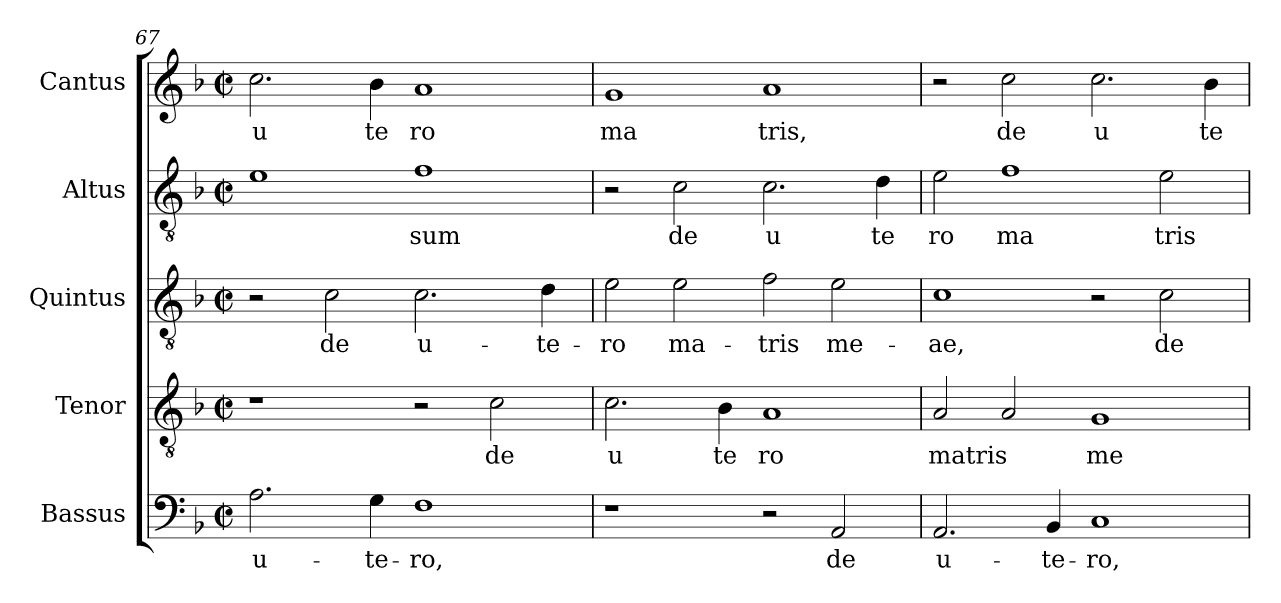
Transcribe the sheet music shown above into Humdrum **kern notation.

**kern	**text	**kern	**text	**kern	**text	**kern	**text	**kern	**text
*part5	*part5	*part4	*part4	*part3	*part3	*part2	*part2	*part1	*part1
*staff5	*staff5	*staff4	*staff4	*staff3	*staff3	*staff2	*staff2	*staff1	*staff1
*I"Bassus	*	*I"Tenor	*	*I"Quintus	*	*I"Altus	*	*I"Cantus	*
!!LO:LB:g=z
*clefF4	*	*clefGv2	*	*clefGv2	*	*clefGv2	*	*clefG2	*
*k[b-]	*	*k[b-]	*	*k[b-]	*	*k[b-]	*	*k[b-]	*
*F:	*	*F:	*	*F:	*	*F:	*	*F:	*
*M2/2	*	*M2/2	*	*M2/2	*	*M2/2	*	*M2/2	*
*met(c|)	*	*met(c|)	*	*met(c|)	*	*met(c|)	*	*met(c|)	*
=67	=67	=67	=67	=67	=67	=67	=67	=67	=67
!	!LO:LY:b:cj	!	!	!	!	!	!	!	!LO:LY:b:cj
*	*	*	*	*^	*	*	*	*	*
2.A\	u-	1r	.	2r	64ryy	.	1e	.	2.cc\	u
.	.	.	.	.	1ryy	.	.	.	.	.
!	!	!	!	!	!	!LO:LY:b:cj	!	!	!	!
.	.	.	.	2c\	.	de	.	.	.	.
!	!LO:LY:b:cj	!	!	!	!	!	!	!	!	!LO:LY:b:cj
4G\	-te-	.	.	.	.	.	.	.	4b-\	te
!	!LO:LY:b:cj	!	!	!	!	!LO:LY:b:cj	!	!LO:LY:b:cj	!	!LO:LY:b:cj
1F	-ro,	2r	.	2.c\	.	u-	1f	sum	1a	ro
.	.	.	.	.	2ryy	.	.	.	.	.
!	!	!	!LO:LY:b:cj	!	!	!	!	!	!	!
.	.	2c\	de	.	.	.	.	.	.	.
.	.	.	.	.	4ryy	.	.	.	.	.
!	!	!	!	!	!	!LO:LY:b:cj	!	!	!	!
.	.	.	.	4d\	.	-te-	.	.	.	.
.	.	.	.	.	8...ryy	.	.	.	.	.
=68	=68	=68	=68	=68	=68	=68	=68	=68	=68	=68
!	!	!	!LO:LY:b:cj	!	!	!LO:LY:b:cj	!	!	!	!LO:LY:b:cj
*	*	*	*	*v	*v	*	*	*	*	*
1r	.	2.c\	u	2e\	-ro	2r	.	1g	ma
!	!	!	!	!	!LO:LY:b:cj	!	!LO:LY:b:cj	!	!
.	.	.	.	2e\	ma-	2c\	de	.	.
!	!	!	!LO:LY:b:cj	!	!	!	!	!	!
.	.	4B-\	te	.	.	.	.	.	.
!	!	!	!LO:LY:b:cj	!	!LO:LY:b:cj	!	!LO:LY:b:cj	!	!LO:LY:b:cj
2r	.	1A	ro	2f\	-tris	2.c\	u	1a	tris,
!	!LO:LY:b:cj	!	!	!	!LO:LY:b:cj	!	!	!	!
2AA/	de	.	.	2e\	me-	.	.	.	.
!	!	!	!	!	!	!	!LO:LY:b:cj	!	!
.	.	.	.	.	.	4d\	te	.	.
=69	=69	=69	=69	=69	=69	=69	=69	=69	=69
!	!LO:LY:b:cj	!	!LO:LY:b	!	!LO:LY:b:cj	!	!LO:LY:b:cj	!	!
2.AA/	u-	2A/	matris	1c	-ae,	2e\	ro	2r	.
!	!	!	!	!	!	!	!LO:LY:b:cj	!	!LO:LY:b:cj
.	.	2A/	.	.	.	1f	ma	2cc\	de
!	!LO:LY:b:cj	!	!	!	!	!	!	!	!
4BB-/	-te-	.	.	.	.	.	.	.	.
!	!LO:LY:b:cj	!	!LO:LY:b:cj	!	!	!	!	!	!LO:LY:b:cj
1C	-ro,	1G	me	2r	.	.	.	2.cc\	u
!	!	!	!	!	!LO:LY:b:cj	!	!LO:LY:b:cj	!	!
.	.	.	.	2c\	de	2e\	tris	.	.
!	!	!	!	!	!	!	!	!	!LO:LY:b:cj
.	.	.	.	.	.	.	.	4b-\	te
=	=	=	=	=	=	=	=	=	=
*-	*-	*-	*-	*-	*-	*-	*-	*-	*-
